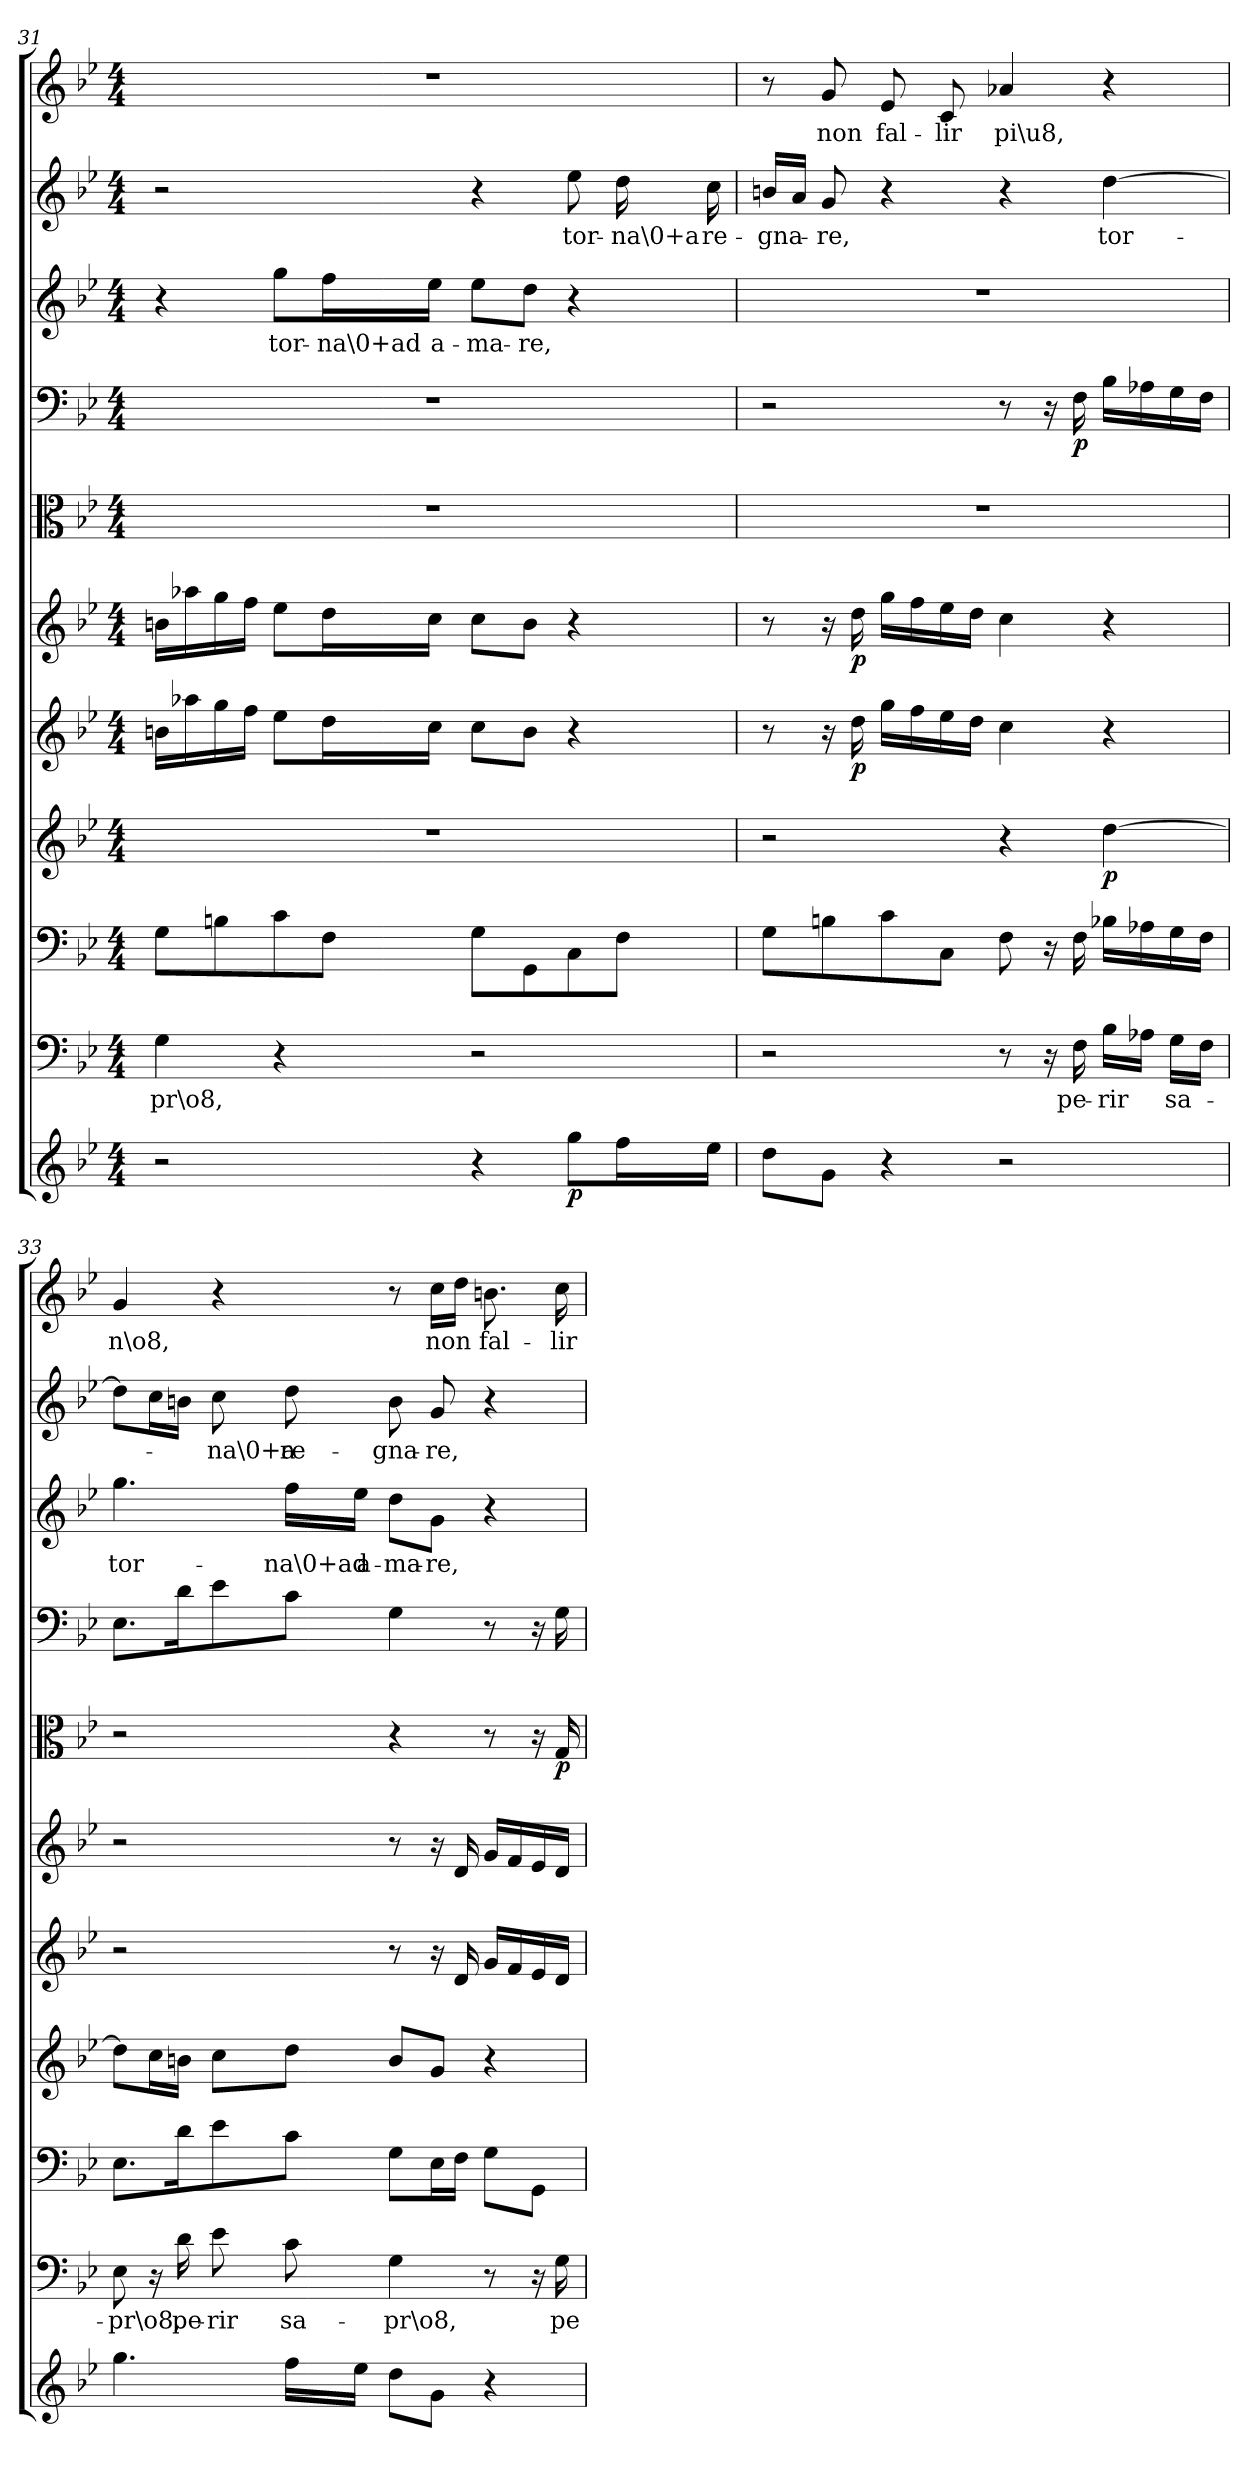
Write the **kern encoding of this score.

**kern	**dynam	**kern	**text	**kern	**kern	**dynam	**kern	**dynam	**kern	**dynam	**kern	**dynam	**kern	**dynam	**kern	**text	**kern	**text	**kern	**text
*part11	*part11	*part10	*part10	*part9	*part8	*part8	*part7	*part7	*part6	*part6	*part5	*part5	*part4	*part4	*part3	*part3	*part2	*part2	*part1	*part1
*staff11	*staff11	*staff10	*staff10	*staff9	*staff8	*staff8	*staff7	*staff7	*staff6	*staff6	*staff5	*staff5	*staff4	*staff4	*staff3	*staff3	*staff2	*staff2	*staff1	*staff1
*clefG2	*	*clefF4	*	*clefF4	*clefG2	*	*clefG2	*	*clefG2	*	*clefC3	*	*clefF4	*	*clefG2	*	*clefG2	*	*clefG2	*
*k[b-e-]	*	*k[b-e-]	*	*k[b-e-]	*k[b-e-]	*	*k[b-e-]	*	*k[b-e-]	*	*k[b-e-]	*	*k[b-e-]	*	*k[b-e-]	*	*k[b-e-]	*	*k[b-e-]	*
*B-:	*	*B-:	*	*B-:	*B-:	*	*B-:	*	*B-:	*	*B-:	*	*B-:	*	*B-:	*	*B-:	*	*B-:	*
*M4/4	*	*M4/4	*	*M4/4	*M4/4	*	*M4/4	*	*M4/4	*	*M4/4	*	*M4/4	*	*M4/4	*	*M4/4	*	*M4/4	*
=31	=31	=31	=31	=31	=31	=31	=31	=31	=31	=31	=31	=31	=31	=31	=31	=31	=31	=31	=31	=31
2r	.	4G\	-pr\o8,	8G\L	1r	.	16bn\LL	.	16bn\LL	.	1r	.	1r	.	4r	.	2r	.	1r	.
.	.	.	.	.	.	.	16aa-X\	.	16aa-X\	.	.	.	.	.	.	.	.	.	.	.
.	.	.	.	8Bn\	.	.	16gg\	.	16gg\	.	.	.	.	.	.	.	.	.	.	.
.	.	.	.	.	.	.	16ff\JJ	.	16ff\JJ	.	.	.	.	.	.	.	.	.	.	.
.	.	4r	.	8c\	.	.	8ee-\L	.	8ee-\L	.	.	.	.	.	8gg\L	tor-	.	.	.	.
.	.	.	.	8F\J	.	.	16dd\L	.	16dd\L	.	.	.	.	.	16ff\L	-na\0+ad	.	.	.	.
.	.	.	.	.	.	.	16cc\JJ	.	16cc\JJ	.	.	.	.	.	16ee-\JJ	a-	.	.	.	.
4r	.	2r	.	8G\L	.	.	8cc\L	.	8cc\L	.	.	.	.	.	8ee-\L	-ma-	4r	.	.	.
.	.	.	.	8GG\	.	.	8b\J	.	8b\J	.	.	.	.	.	8dd\J	-re,	.	.	.	.
8gg\L	p	.	.	8C\	.	.	4r	.	4r	.	.	.	.	.	4r	.	8ee-\	tor-	.	.
16ff\L	.	.	.	8F\J	.	.	.	.	.	.	.	.	.	.	.	.	16dd\	-na\0+a	.	.
16ee-\JJ	.	.	.	.	.	.	.	.	.	.	.	.	.	.	.	.	16cc\	re-	.	.
=32	=32	=32	=32	=32	=32	=32	=32	=32	=32	=32	=32	=32	=32	=32	=32	=32	=32	=32	=32	=32
8dd\L	.	2r	.	8G\L	2r	.	8r	.	8r	.	1r	.	2r	.	1r	.	16bn/LL	-gna-	8r	.
.	.	.	.	.	.	.	.	.	.	.	.	.	.	.	.	.	16a/JJ	.	.	.
8g\J	.	.	.	8Bn\	.	.	16r	.	16r	.	.	.	.	.	.	.	8g/	-re,	8g/	non
.	.	.	.	.	.	.	16dd\	p	16dd\	p	.	.	.	.	.	.	.	.	.	.
4r	.	.	.	8c\	.	.	16gg\LL	.	16gg\LL	.	.	.	.	.	.	.	4r	.	8e-/	fal-
.	.	.	.	.	.	.	16ff\	.	16ff\	.	.	.	.	.	.	.	.	.	.	.
.	.	.	.	8C\J	.	.	16ee-\	.	16ee-\	.	.	.	.	.	.	.	.	.	8c/	-lir
.	.	.	.	.	.	.	16dd\JJ	.	16dd\JJ	.	.	.	.	.	.	.	.	.	.	.
2r	.	8r	.	8F\	4r	.	4cc\	.	4cc\	.	.	.	8r	.	.	.	4r	.	4a-X/	pi\u8,
.	.	16r	.	16r	.	.	.	.	.	.	.	.	16r	.	.	.	.	.	.	.
.	.	16F\	pe-	16F\	.	.	.	.	.	.	.	.	16F\	p	.	.	.	.	.	.
.	.	16B-\LL	-rir	16B-X\LL	[4dd\	p	4r	.	4r	.	.	.	16B-\LL	.	.	.	[4dd\	tor-	4r	.
.	.	16A-X\JJ	.	16A-X\	.	.	.	.	.	.	.	.	16A-X\	.	.	.	.	.	.	.
.	.	16G\LL	sa-	16G\	.	.	.	.	.	.	.	.	16G\	.	.	.	.	.	.	.
.	.	16F\JJ	.	16F\JJ	.	.	.	.	.	.	.	.	16F\JJ	.	.	.	.	.	.	.
=33	=33	=33	=33	=33	=33	=33	=33	=33	=33	=33	=33	=33	=33	=33	=33	=33	=33	=33	=33	=33
4.gg\	.	8E-\	-pr\o8,	8.E-\L	8dd\L]	.	2r	.	2r	.	2r	.	8.E-\L	.	4.gg\	tor-	8dd\L]	.	4g/	n\o8,
.	.	16r	.	.	16cc\L	.	.	.	.	.	.	.	.	.	.	.	16cc\L	.	.	.
.	.	16d\	pe-	16d\K	16bn\JJ	.	.	.	.	.	.	.	16d\K	.	.	.	16bn\JJ	.	.	.
.	.	8e-\	-rir	8e-\	8cc\L	.	.	.	.	.	.	.	8e-\	.	.	.	8cc\	-na\0+a	4r	.
16ff\LL	.	8c\	sa-	8c\J	8dd\J	.	.	.	.	.	.	.	8c\J	.	16ff\LL	-na\0+ad	8dd\	re-	.	.
16ee-\JJ	.	.	.	.	.	.	.	.	.	.	.	.	.	.	16ee-\JJ	a-	.	.	.	.
8dd\L	.	4G\	-pr\o8,	8G\L	8b/L	.	8r	.	8r	.	4r	.	4G\	.	8dd\L	-ma-	8b\	-gna-	8r	.
8g\J	.	.	.	16E-\L	8g/J	.	16r	.	16r	.	.	.	.	.	8g\J	-re,	8g/	-re,	16cc\LL	non
.	.	.	.	16F\JJ	.	.	16d/	.	16d/	.	.	.	.	.	.	.	.	.	16dd\JJ	.
4r	.	8r	.	8G\L	4r	.	16g/LL	.	16g/LL	.	8r	.	8r	.	4r	.	4r	.	8.bn\	fal-
.	.	.	.	.	.	.	16f/	.	16f/	.	.	.	.	.	.	.	.	.	.	.
.	.	16r	.	8GG\J	.	.	16e-/	.	16e-/	.	16r	.	16r	.	.	.	.	.	.	.
.	.	16G\	pe-	.	.	.	16d/JJ	.	16d/JJ	.	16G/	p	16G\	.	.	.	.	.	16cc\	-lir
=	=	=	=	=	=	=	=	=	=	=	=	=	=	=	=	=	=	=	=	=
*-	*-	*-	*-	*-	*-	*-	*-	*-	*-	*-	*-	*-	*-	*-	*-	*-	*-	*-	*-	*-
